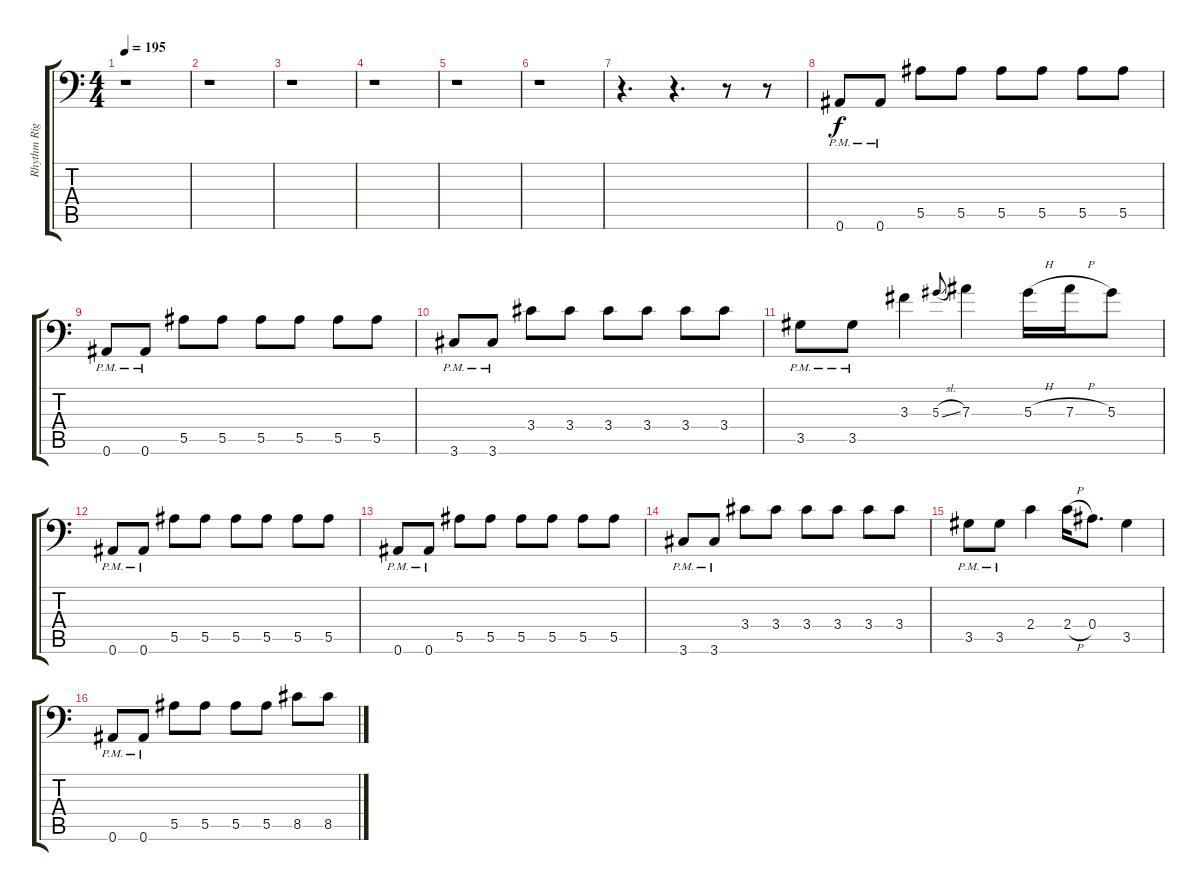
\track ("Rhythm Right" "Rhythm Rig") {instrument distortionguitar}
\staff {score tabs}
\tuning (C4 G3 Eb3 Bb2 F2 Bb1) {hide}
\ts (4 4)
\tempo 195
\clef f4
\ks c
r.1{dy f} |
r.1 |
r.1 |
r.1 |
r.1 |
r.1 |
r.4{d} r.4{d} r.8 r.8 |
0.6{pm}.8 0.6{pm}.8 5.5.8 5.5.8 5.5.8 5.5.8 5.5.8 5.5.8 |
0.6{pm}.8 0.6{pm}.8 5.5.8 5.5.8 5.5.8 5.5.8 5.5.8 5.5.8 |
3.6{pm}.8 3.6{pm}.8 3.4.8 3.4.8 3.4.8 3.4.8 3.4.8 3.4.8 |
3.5{pm}.8 3.5{pm}.8 3.3.4 5.3{sl}.8{gr onbeat} 7.3.4 5.3{h}.16 7.3{h}.16 5.3.8 |
0.6{pm}.8 0.6{pm}.8 5.5.8 5.5.8 5.5.8 5.5.8 5.5.8 5.5.8 |
0.6{pm}.8 0.6{pm}.8 5.5.8 5.5.8 5.5.8 5.5.8 5.5.8 5.5.8 |
3.6{pm}.8 3.6{pm}.8 3.4.8 3.4.8 3.4.8 3.4.8 3.4.8 3.4.8 |
3.5{pm}.8 3.5{pm}.8 2.4.4 2.4{h}.16 0.4.8{d} 3.5.4 |
0.6{pm}.8 0.6{pm}.8 5.5.8 5.5.8 5.5.8 5.5.8 8.5.8 8.5.8
